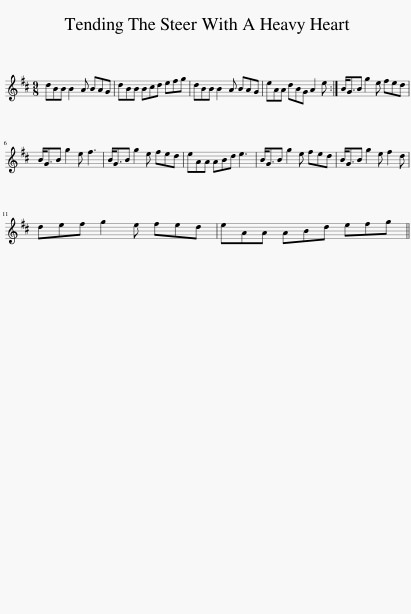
X:1
L:1/8
M:9/8
I:linebreak $
K:Bmin
V:1 treble
V:1
 dBB B2 A BAG | dBB Bcd efg | dBB B2 A BAG | eAA dBG A2 e :| B<GB g2 e fed |$ %5
 B<GB g2 e f3 | B<GB g2 e fed | eAA ABd e3 | B<GB g2 e fed | B<GB g2 e f2 d |$ %10
 def g2 e fed | eAA ABd efg || %12
